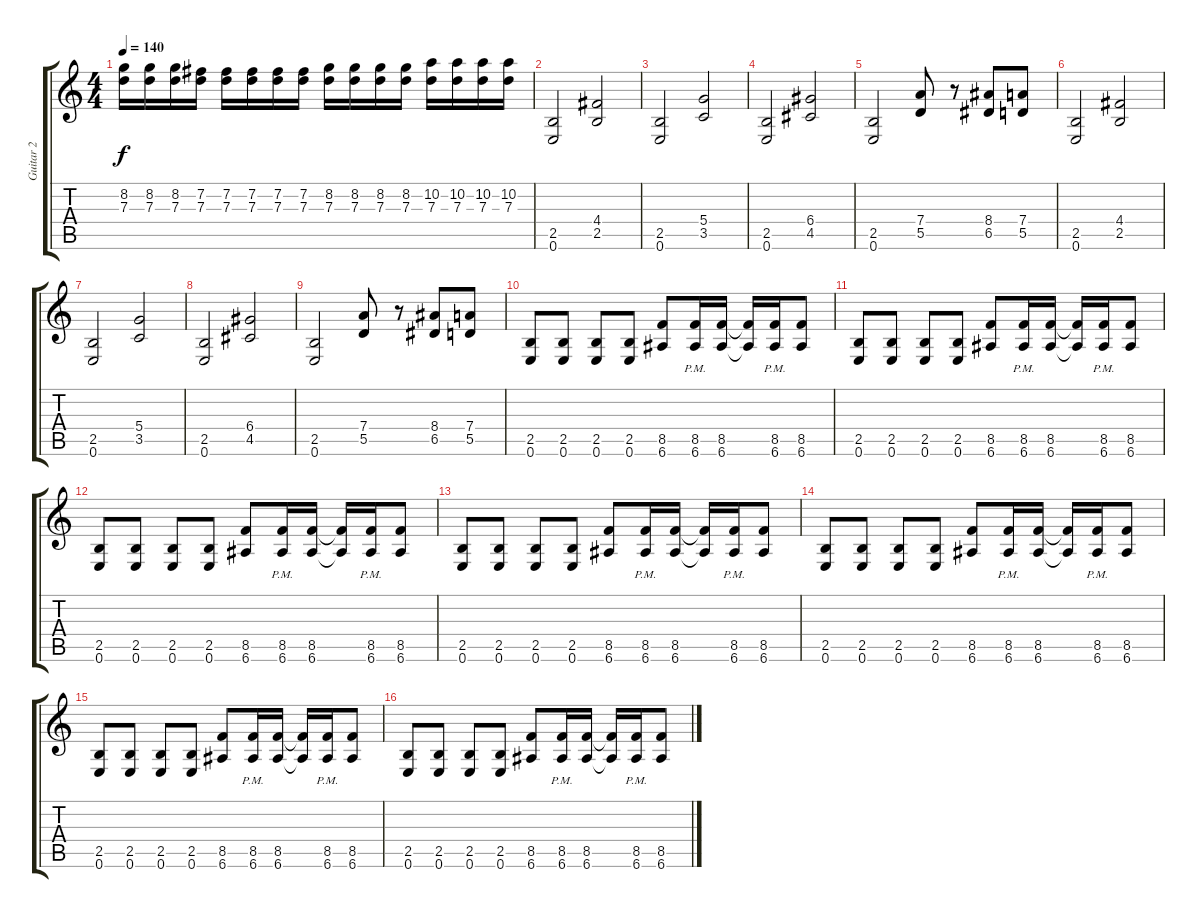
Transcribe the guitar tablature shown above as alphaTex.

\track ("Guitar 2" "Guitar 2") {instrument overdrivenguitar}
\staff {score tabs}
\tuning (E4 B3 G3 D3 A2 E2) {hide}
\ts (4 4)
\tempo 140
\clef g2
\ks c
(8.2 7.3).16{dy f} (8.2 7.3).16 (8.2 7.3).16 (7.2 7.3).16 (7.2 7.3).16 (7.2 7.3).16 (7.2 7.3).16 (7.2 7.3).16 (8.2 7.3).16 (8.2 7.3).16 (8.2 7.3).16 (8.2 7.3).16 (10.2 7.3).16 (10.2 7.3).16 (10.2 7.3).16 (10.2 7.3).16 |
(2.5 0.6).2 (4.4 2.5).2 |
(2.5 0.6).2 (5.4 3.5).2 |
(2.5 0.6).2 (6.4 4.5).2 |
(2.5 0.6).2 (7.4 5.5).8 r.8 (8.4 6.5).8 (7.4 5.5).8 |
(2.5 0.6).2 (4.4 2.5).2 |
(2.5 0.6).2 (5.4 3.5).2 |
(2.5 0.6).2 (6.4 4.5).2 |
(2.5 0.6).2 (7.4 5.5).8 r.8 (8.4 6.5).8 (7.4 5.5).8 |
(2.5 0.6).8 (2.5 0.6).8 (2.5 0.6).8 (2.5 0.6).8 (8.5 6.6).8 (8.5{pm} 6.6{pm}).16 (8.5 6.6).16 (8.5{t} 6.6{t}).16 (8.5{pm} 6.6{pm}).16 (8.5 6.6).8 |
(2.5 0.6).8 (2.5 0.6).8 (2.5 0.6).8 (2.5 0.6).8 (8.5 6.6).8 (8.5{pm} 6.6{pm}).16 (8.5 6.6).16 (8.5{t} 6.6{t}).16 (8.5{pm} 6.6{pm}).16 (8.5 6.6).8 |
(2.5 0.6).8 (2.5 0.6).8 (2.5 0.6).8 (2.5 0.6).8 (8.5 6.6).8 (8.5{pm} 6.6{pm}).16 (8.5 6.6).16 (8.5{t} 6.6{t}).16 (8.5{pm} 6.6{pm}).16 (8.5 6.6).8 |
(2.5 0.6).8 (2.5 0.6).8 (2.5 0.6).8 (2.5 0.6).8 (8.5 6.6).8 (8.5{pm} 6.6{pm}).16 (8.5 6.6).16 (8.5{t} 6.6{t}).16 (8.5{pm} 6.6{pm}).16 (8.5 6.6).8 |
(2.5 0.6).8 (2.5 0.6).8 (2.5 0.6).8 (2.5 0.6).8 (8.5 6.6).8 (8.5{pm} 6.6{pm}).16 (8.5 6.6).16 (8.5{t} 6.6{t}).16 (8.5{pm} 6.6{pm}).16 (8.5 6.6).8 |
(2.5 0.6).8 (2.5 0.6).8 (2.5 0.6).8 (2.5 0.6).8 (8.5 6.6).8 (8.5{pm} 6.6{pm}).16 (8.5 6.6).16 (8.5{t} 6.6{t}).16 (8.5{pm} 6.6{pm}).16 (8.5 6.6).8 |
(2.5 0.6).8 (2.5 0.6).8 (2.5 0.6).8 (2.5 0.6).8 (8.5 6.6).8 (8.5{pm} 6.6{pm}).16 (8.5 6.6).16 (8.5{t} 6.6{t}).16 (8.5{pm} 6.6{pm}).16 (8.5 6.6).8
